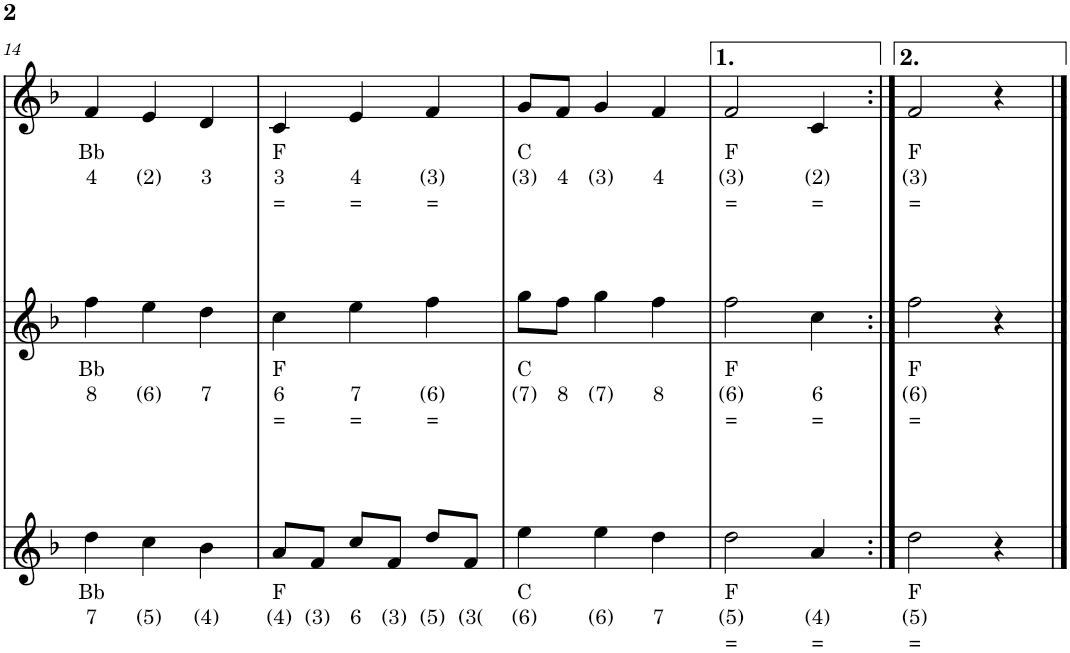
**kern	**text	**text	**text	**kern	**text	**text	**text	**kern	**text	**text	**text
*part3	*part3	*part3	*part3	*part2	*part2	*part2	*part2	*part1	*part1	*part1	*part1
*staff3	*staff3	*staff3	*staff3	*staff2	*staff2	*staff2	*staff2	*staff1	*staff1	*staff1	*staff1
*I"Viool	*	*	*	*I"Viool	*	*	*	*I"Piano	*	*	*
!!LO:PB:g=z
*clefG2	*	*	*	*clefG2	*	*	*	*clefG2	*	*	*
*k[b-]	*	*	*	*k[b-]	*	*	*	*k[b-]	*	*	*
*M3/4	*	*	*	*M3/4	*	*	*	*M3/4	*	*	*
=14	=14	=14	=14	=14	=14	=14	=14	=14	=14	=14	=14
!	!LO:LY:b	!LO:LY:b	!	!	!LO:LY:b	!LO:LY:b	!	!	!LO:LY:b	!LO:LY:b	!
4dd\	Bb	7	.	4ff\	Bb	8	.	4f/	Bb	4	.
!	!	!LO:LY:b	!	!	!	!LO:LY:b	!	!	!	!LO:LY:b	!
4cc\	.	(5)	.	4ee\	.	(6)	.	4e/	.	(2)	.
!	!	!LO:LY:b	!	!	!	!LO:LY:b	!	!	!	!LO:LY:b	!
4b-\	.	(4)	.	4dd\	.	7	.	4d/	.	3	.
=15	=15	=15	=15	=15	=15	=15	=15	=15	=15	=15	=15
!	!LO:LY:b	!LO:LY:b	!	!	!LO:LY:b	!LO:LY:b	!LO:LY:b	!	!LO:LY:b	!LO:LY:b	!LO:LY:b
8a/L	F	(4)	.	4cc\	F	6	=	4c/	F	3	=
!	!	!LO:LY:b	!	!	!	!	!	!	!	!	!
8f/J	.	(3)	.	.	.	.	.	.	.	.	.
!	!	!LO:LY:b	!	!	!	!LO:LY:b	!LO:LY:b	!	!	!LO:LY:b	!LO:LY:b
8cc/L	.	6	.	4ee\	.	7	=	4e/	.	4	=
!	!	!LO:LY:b	!	!	!	!	!	!	!	!	!
8f/J	.	(3)	.	.	.	.	.	.	.	.	.
!	!	!LO:LY:b	!	!	!	!LO:LY:b	!LO:LY:b	!	!	!LO:LY:b	!LO:LY:b
8dd/L	.	(5)	.	4ff\	.	(6)	=	4f/	.	(3)	=
!	!	!LO:LY:b	!	!	!	!	!	!	!	!	!
8f/J	.	(3(	.	.	.	.	.	.	.	.	.
=16	=16	=16	=16	=16	=16	=16	=16	=16	=16	=16	=16
!	!LO:LY:b	!LO:LY:b	!	!	!LO:LY:b	!LO:LY:b	!	!	!LO:LY:b	!LO:LY:b	!
4ee\	C	(6)	.	8gg\L	C	(7)	.	8g/L	C	(3)	.
!	!	!	!	!	!	!LO:LY:b	!	!	!	!LO:LY:b	!
.	.	.	.	8ff\J	.	8	.	8f/J	.	4	.
!	!	!LO:LY:b	!	!	!	!LO:LY:b	!	!	!	!LO:LY:b	!
4ee\	.	(6)	.	4gg\	.	(7)	.	4g/	.	(3)	.
!	!	!LO:LY:b	!	!	!	!LO:LY:b	!	!	!	!LO:LY:b	!
4dd\	.	7	.	4ff\	.	8	.	4f/	.	4	.
=17	=17	=17	=17	=17	=17	=17	=17	=17	=17	=17	=17
!	!LO:LY:b	!LO:LY:b	!LO:LY:b	!	!LO:LY:b	!LO:LY:b	!LO:LY:b	!	!LO:LY:b	!LO:LY:b	!LO:LY:b
2dd\	F	(5)	=	2ff\	F	(6)	=	2f/	F	(3)	=
!	!	!LO:LY:b	!LO:LY:b	!	!	!LO:LY:b	!LO:LY:b	!	!	!LO:LY:b	!LO:LY:b
4a/	.	(4)	=	4cc\	.	6	=	4c/	.	(2)	=
=18:|!	=18:|!	=18:|!	=18:|!	=18:|!	=18:|!	=18:|!	=18:|!	=18:|!	=18:|!	=18:|!	=18:|!
!	!LO:LY:b	!LO:LY:b	!LO:LY:b	!	!LO:LY:b	!LO:LY:b	!LO:LY:b	!	!LO:LY:b	!LO:LY:b	!LO:LY:b
2dd\	F	(5)	=	2ff\	F	(6)	=	2f/	F	(3)	=
4r	.	.	.	4r	.	.	.	4r	.	.	.
==	==	==	==	==	==	==	==	==	==	==	==
*-	*-	*-	*-	*-	*-	*-	*-	*-	*-	*-	*-
